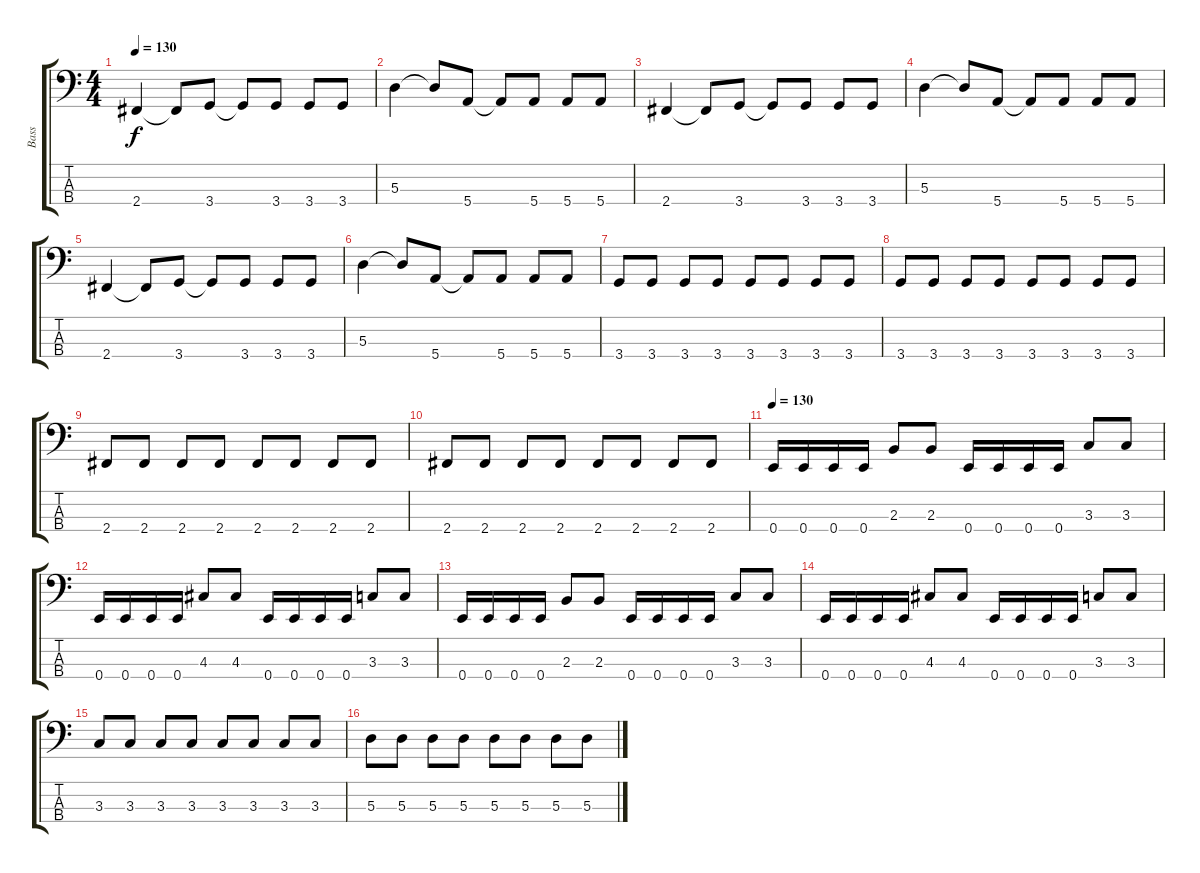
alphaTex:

\track ("Bass" "Bass") {instrument electricbasspick}
\staff {score tabs}
\tuning (G2 D2 A1 E1) {hide}
\ts (4 4)
\tempo 130
\clef f4
\ks c
2.4.4{dy f} 2.4{t}.8 3.4.8 3.4{t}.8 3.4.8 3.4.8 3.4.8 |
5.3.4 5.3{t}.8 5.4.8 5.4{t}.8 5.4.8 5.4.8 5.4.8 |
2.4.4 2.4{t}.8 3.4.8 3.4{t}.8 3.4.8 3.4.8 3.4.8 |
5.3.4 5.3{t}.8 5.4.8 5.4{t}.8 5.4.8 5.4.8 5.4.8 |
2.4.4 2.4{t}.8 3.4.8 3.4{t}.8 3.4.8 3.4.8 3.4.8 |
5.3.4 5.3{t}.8 5.4.8 5.4{t}.8 5.4.8 5.4.8 5.4.8 |
3.4.8 3.4.8 3.4.8 3.4.8 3.4.8 3.4.8 3.4.8 3.4.8 |
3.4.8 3.4.8 3.4.8 3.4.8 3.4.8 3.4.8 3.4.8 3.4.8 |
2.4.8 2.4.8 2.4.8 2.4.8 2.4.8 2.4.8 2.4.8 2.4.8 |
2.4.8 2.4.8 2.4.8 2.4.8 2.4.8 2.4.8 2.4.8 2.4.8 |
\tempo 130
0.4.16 0.4.16 0.4.16 0.4.16 2.3.8 2.3.8 0.4.16 0.4.16 0.4.16 0.4.16 3.3.8 3.3.8 |
0.4.16 0.4.16 0.4.16 0.4.16 4.3.8 4.3.8 0.4.16 0.4.16 0.4.16 0.4.16 3.3.8 3.3.8 |
0.4.16 0.4.16 0.4.16 0.4.16 2.3.8 2.3.8 0.4.16 0.4.16 0.4.16 0.4.16 3.3.8 3.3.8 |
0.4.16 0.4.16 0.4.16 0.4.16 4.3.8 4.3.8 0.4.16 0.4.16 0.4.16 0.4.16 3.3.8 3.3.8 |
3.3.8 3.3.8 3.3.8 3.3.8 3.3.8 3.3.8 3.3.8 3.3.8 |
5.3.8 5.3.8 5.3.8 5.3.8 5.3.8 5.3.8 5.3.8 5.3.8
